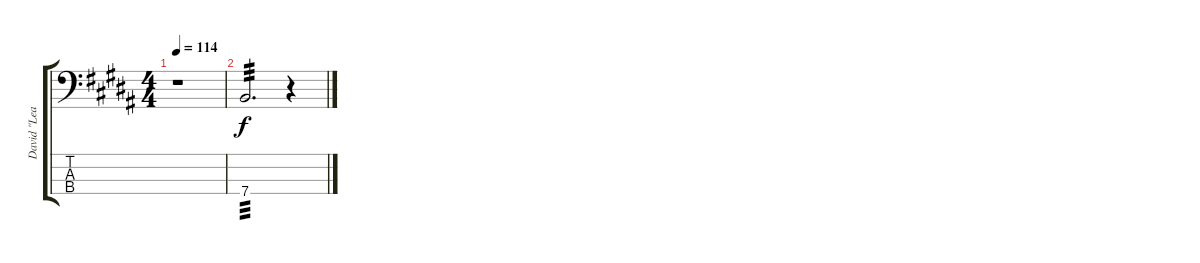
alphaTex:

\track ("David \"Leather Sax\" Allen, Jr. - Bass" "David \"Lea") {instrument electricbassfinger}
\staff {score tabs}
\tuning (G2 D2 A1 E1) {hide}
\ts (4 4)
\tempo 114
\clef f4
\ks g#minor
r.1{dy f} |
7.4.2{d tp 3} r.4
